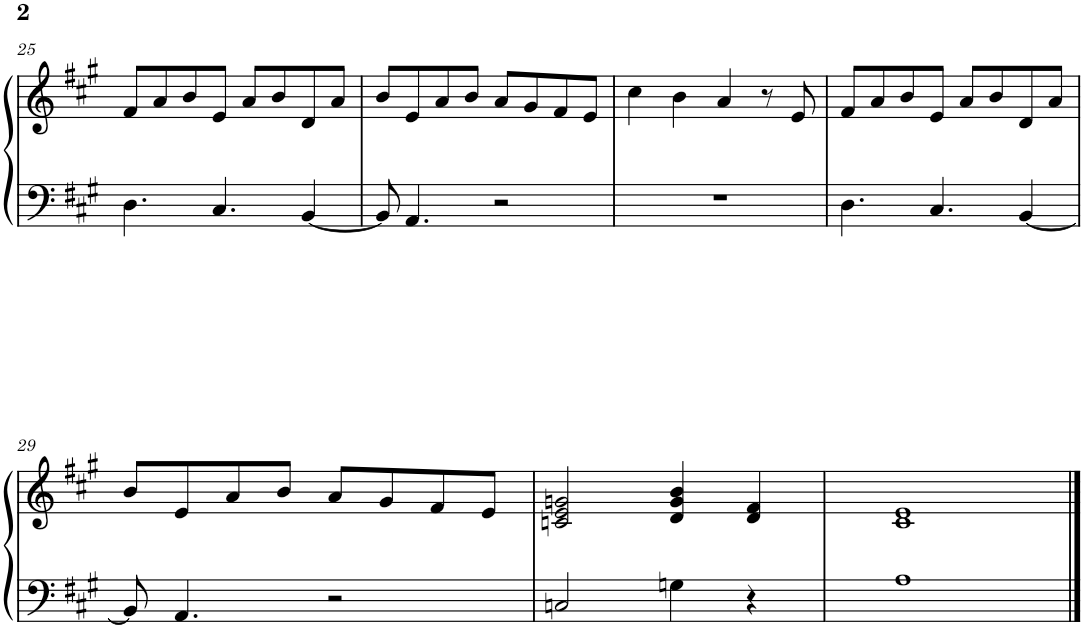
**kern	**kern
*part1	*part1
*staff2	*staff1
*I"Piano	*
*I'Pno.	*
!!LO:PB:g=z
*clefF4	*clefG2
*k[f#c#g#]	*k[f#c#g#]
*M4/4	*M4/4
=25	=25
4.D\	8f#/L
.	8a/
.	8b/
4.C#/	8e/J
.	8a/L
.	8b/
[4BB/	8d/
.	8a/J
=26	=26
8BB/]	8b/L
4.AA/	8e/
.	8a/
.	8b/J
2r	8a/L
.	8g#/
.	8f#/
.	8e/J
=27	=27
1r	4cc#\
.	4b\
.	4a/
.	8r
.	8e/
=28	=28
4.D\	8f#/L
.	8a/
.	8b/
4.C#/	8e/J
.	8a/L
.	8b/
[4BB/	8d/
.	8a/J
!!LO:LB:g=z
=29	=29
8BB/]	8b/L
4.AA/	8e/
.	8a/
.	8b/J
2r	8a/L
.	8g#/
.	8f#/
.	8e/J
=30	=30
2Cn/	2cn/ 2e/ 2gn/
4Gn\	4d/ 4g/ 4b/
4r	4d/ 4f#/
=31	=31
1A	1c# 1e
==	==
*-	*-
